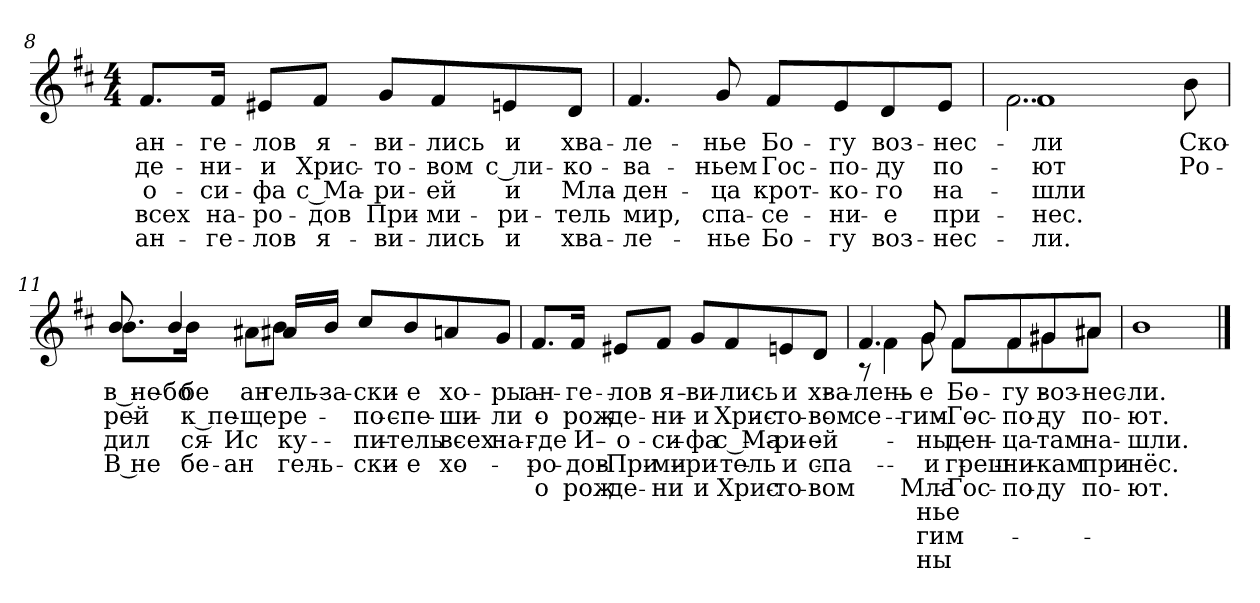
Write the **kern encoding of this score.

**kern	**text	**text	**text	**text	**text	**text	**text	**text
*part1	*part1	*part1	*part1	*part1	*part1	*part1	*part1	*part1
*staff1	*staff1	*staff1	*staff1	*staff1	*staff1	*staff1	*staff1	*staff1
!!LO:LB:g=z
*clefG2	*	*	*	*	*	*	*	*
*k[f#c#]	*	*	*	*	*	*	*	*
*D:	*	*	*	*	*	*	*	*
*M4/4	*	*	*	*	*	*	*	*
=8	=8	=8	=8	=8	=8	=8	=8	=8
!	!LO:LY:b:color=#000000	!LO:LY:b:color=#000000	!LO:LY:b:color=#000000	!LO:LY:b:color=#000000	!LO:LY:b:color=#000000	!	!	!
8.f#i/L	ан-	-де-	-о-	всех	ан-	.	.	.
!	!LO:LY:b:color=#000000	!LO:LY:b:color=#000000	!LO:LY:b:color=#000000	!LO:LY:b:color=#000000	!LO:LY:b:color=#000000	!	!	!
16f#i/Jk	-ге-	-ни-	-си-	на-	-ге-	.	.	.
!	!LO:LY:b:color=#000000	!LO:LY:b:color=#000000	!LO:LY:b:color=#000000	!LO:LY:b:color=#000000	!LO:LY:b:color=#000000	!	!	!
8e#Xi/L	-лов	-и	-фа	-ро-	-лов	.	.	.
!	!LO:LY:b:color=#000000	!LO:LY:b:color=#000000	!LO:LY:b:color=#000000	!LO:LY:b:color=#000000	!LO:LY:b:color=#000000	!	!	!
8f#i/J	я-	Хрис-	с Ма-	-дов	я-	.	.	.
!	!LO:LY:b:color=#000000	!LO:LY:b:color=#000000	!LO:LY:b:color=#000000	!LO:LY:b:color=#000000	!LO:LY:b:color=#000000	!	!	!
8gi/L	-ви-	-то-	-ри-	При-	-ви-	.	.	.
!	!LO:LY:b:color=#000000	!LO:LY:b:color=#000000	!LO:LY:b:color=#000000	!LO:LY:b:color=#000000	!LO:LY:b:color=#000000	!	!	!
8f#i/	-лись	-вом	-ей	-ми-	-лись	.	.	.
!	!LO:LY:b:color=#000000	!LO:LY:b:color=#000000	!LO:LY:b:color=#000000	!LO:LY:b:color=#000000	!LO:LY:b:color=#000000	!	!	!
8eni/	и	с ли-	и	-ри-	и	.	.	.
!	!LO:LY:b:color=#000000	!LO:LY:b:color=#000000	!LO:LY:b:color=#000000	!LO:LY:b:color=#000000	!LO:LY:b:color=#000000	!	!	!
8di/J	хва-	-ко-	Мла-	-тель	хва-	.	.	.
=9	=9	=9	=9	=9	=9	=9	=9	=9
!	!LO:LY:b:color=#000000	!LO:LY:b:color=#000000	!LO:LY:b:color=#000000	!LO:LY:b:color=#000000	!LO:LY:b:color=#000000	!	!	!
4.f#i/	-ле-	-ва-	-ден-	мир,	-ле-	.	.	.
!	!LO:LY:b:color=#000000	!LO:LY:b:color=#000000	!LO:LY:b:color=#000000	!LO:LY:b:color=#000000	!LO:LY:b:color=#000000	!	!	!
8gi/	-нье	-ньем	-ца	спа-	-нье	.	.	.
!	!LO:LY:b:color=#000000	!LO:LY:b:color=#000000	!LO:LY:b:color=#000000	!LO:LY:b:color=#000000	!LO:LY:b:color=#000000	!	!	!
8f#i/L	Бо-	Гос-	крот-	-се-	Бо-	.	.	.
!	!LO:LY:b:color=#000000	!LO:LY:b:color=#000000	!LO:LY:b:color=#000000	!LO:LY:b:color=#000000	!LO:LY:b:color=#000000	!	!	!
8ei/	-гу	-по-	-ко-	-ни-	-гу	.	.	.
!	!LO:LY:b:color=#000000	!LO:LY:b:color=#000000	!LO:LY:b:color=#000000	!LO:LY:b:color=#000000	!LO:LY:b:color=#000000	!	!	!
8di/	воз-	-ду	-го	-е	воз-	.	.	.
!	!LO:LY:b:color=#000000	!LO:LY:b:color=#000000	!LO:LY:b:color=#000000	!LO:LY:b:color=#000000	!LO:LY:b:color=#000000	!	!	!
8ei/J	-нес-	по-	на-	при-	-нес-	.	.	.
!!LO:LB:g=z
=10	=10	=10	=10	=10	=10	=10	=10	=10
!	!LO:LY:b:color=#000000	!LO:LY:b:color=#000000	!LO:LY:b:color=#000000	!LO:LY:b:color=#000000	!LO:LY:b:color=#000000	!	!	!
*^	*	*	*	*	*	*	*	*
1f#i	2..f#i\	-ли	-ют	-шли	-нес.	-ли.	.	.	.
!	!	!LO:LY:b:color=#000000	!LO:LY:b:color=#000000	!	!	!	!	!	!
.	8bi\	Ско-	Ро-	.	.	.	.	.	.
=11	=11	=11	=11	=11	=11	=11	=11	=11	=11
!	!	!LO:LY:b:color=#000000	!	!	!	!	!	!	!
!	!	!LO:LY:b:color=#000000	!LO:LY:b:color=#000000	!LO:LY:b:color=#000000	!LO:LY:b:color=#000000	!	!	!	!
8bi/	8.bi\L	в не-	-рей	-дил-	В не-	.	.	.	.
!	!	!LO:LY:b:color=#000000	!	!	!	!	!	!	!
4bi/	.	-бо	.	.	.	.	.	.	.
!	!	!LO:LY:b:color=#000000	!LO:LY:b:color=#000000	!LO:LY:b:color=#000000	!LO:LY:b:color=#000000	!	!	!	!
.	16bi\Jk	-бе	к пе-	-ся	-бе	.	.	.	.
!	!	!LO:LY:b:color=#000000	!LO:LY:b:color=#000000	!LO:LY:b:color=#000000	!LO:LY:b:color=#000000	!	!	!	!
.	8a#Xi\L	ан-	-ще-	Ис-	ан-	.	.	.	.
!	!	!LO:LY:b:color=#000000	!	!	!	!	!	!	!
!	!	!LO:LY:b:color=#000000	!LO:LY:b:color=#000000	!LO:LY:b:color=#000000	!LO:LY:b:color=#000000	!	!	!	!
16a#Xi/LL	8bi\J	-гель-	-ре	-ку-	-гель-	.	.	.	.
!	!	!LO:LY:b:color=#000000	!	!	!	!	!	!	!
16bi/JJ	.	-за-	.	.	.	.	.	.	.
!	!	!LO:LY:b:color=#000000	!	!	!	!	!	!	!
!	!	!LO:LY:b:color=#000000	!LO:LY:b:color=#000000	!LO:LY:b:color=#000000	!LO:LY:b:color=#000000	!	!	!	!
8cc#i/L	8cc#i\Lyy	-ски-	по-	-пи-	-ски-	.	.	.	.
!	!	!LO:LY:b:color=#000000	!	!	!	!	!	!	!
!	!	!LO:LY:b:color=#000000	!LO:LY:b:color=#000000	!LO:LY:b:color=#000000	!LO:LY:b:color=#000000	!	!	!	!
8bi/	8bi\yy	-е	-спе-	-тель	-е	.	.	.	.
!	!	!LO:LY:b:color=#000000	!	!	!	!	!	!	!
!	!	!LO:LY:b:color=#000000	!LO:LY:b:color=#000000	!LO:LY:b:color=#000000	!LO:LY:b:color=#000000	!	!	!	!
8ani/	8ai\yy	хо-	-ши-	всех	хо-	.	.	.	.
!	!	!LO:LY:b:color=#000000	!LO:LY:b:color=#000000	!	!	!	!	!	!
!	!	!LO:LY:b:color=#000000	!LO:LY:b:color=#000000	!LO:LY:b:color=#000000	!	!	!	!	!
8gi/J	8gi\Jyy	-ры	-ли	на-	.	.	.	.	.
*v	*v	*	*	*	*	*	*	*	*
!!LO:LB:g=z
=12	=12	=12	=12	=12	=12	=12	=12	=12
*^	*	*	*	*	*	*	*	*
!	!	!LO:LY:b:color=#000000	!LO:LY:b:color=#000000	!LO:LY:b:color=#000000	!LO:LY:b:color=#000000	!LO:LY:b:color=#000000	!	!	!
*v	*v	*	*	*	*	*	*	*	*
8.f#i/L	ан-	о	где	-ро-	о	.	.	.
!	!LO:LY:b:color=#000000	!LO:LY:b:color=#000000	!LO:LY:b:color=#000000	!LO:LY:b:color=#000000	!LO:LY:b:color=#000000	!	!	!
16f#i/Jk	-ге-	рож-	И-	-дов	рож-	.	.	.
!	!LO:LY:b:color=#000000	!LO:LY:b:color=#000000	!LO:LY:b:color=#000000	!LO:LY:b:color=#000000	!LO:LY:b:color=#000000	!	!	!
8e#Xi/L	-лов	-де-	-о-	При-	-де-	.	.	.
!	!LO:LY:b:color=#000000	!LO:LY:b:color=#000000	!LO:LY:b:color=#000000	!LO:LY:b:color=#000000	!LO:LY:b:color=#000000	!	!	!
8f#i/J	я-	-ни-	-си-	-ми-	-ни	.	.	.
!	!LO:LY:b:color=#000000	!LO:LY:b:color=#000000	!LO:LY:b:color=#000000	!LO:LY:b:color=#000000	!LO:LY:b:color=#000000	!	!	!
8gi/L	-ви-	-и	-фа	-ри-	и	.	.	.
!	!LO:LY:b:color=#000000	!LO:LY:b:color=#000000	!LO:LY:b:color=#000000	!LO:LY:b:color=#000000	!LO:LY:b:color=#000000	!	!	!
8f#i/	-лись	Хрис-	с Ма-	-тель	Хрис-	.	.	.
!	!LO:LY:b:color=#000000	!LO:LY:b:color=#000000	!LO:LY:b:color=#000000	!LO:LY:b:color=#000000	!LO:LY:b:color=#000000	!	!	!
8eni/	и	-то-	-ри-	и	-то-	.	.	.
!	!LO:LY:b:color=#000000	!LO:LY:b:color=#000000	!LO:LY:b:color=#000000	!LO:LY:b:color=#000000	!LO:LY:b:color=#000000	!	!	!
8di/J	хва-	-вом	-ей	спа-	-вом	.	.	.
=13	=13	=13	=13	=13	=13	=13	=13	=13
!	!LO:LY:b:color=#000000	!LO:LY:b:color=#000000	!	!	!	!	!	!
*^	*	*	*	*	*	*	*	*
4.f#i/	8r	-лень-	-се-	.	.	.	.	.	.
.	4f#i\	.	.	.	.	.	.	.	.
!	!	!LO:LY:b:color=#000000	!LO:LY:b:color=#000000	!LO:LY:b:color=#000000	!LO:LY:b:color=#000000	!LO:LY:b:color=#000000	!LO:LY:b:color=#000000	!LO:LY:b:color=#000000	!LO:LY:b:color=#000000
8gi/	8gi\	-е	гим-	-ны	и	Мла-	-нье	гим-	-ны
!	!	!LO:LY:b:color=#000000	!LO:LY:b:color=#000000	!LO:LY:b:color=#000000	!LO:LY:b:color=#000000	!LO:LY:b:color=#000000	!	!	!
8f#i/L	8f#i\L	Бо-	Гос-	-ден-	греш-	Гос-	.	.	.
!	!	!LO:LY:b:color=#000000	!LO:LY:b:color=#000000	!LO:LY:b:color=#000000	!LO:LY:b:color=#000000	!LO:LY:b:color=#000000	!	!	!
8f#i/	8f#i\	-гу	-по-	-ца	-ни-	-по-	.	.	.
!	!	!LO:LY:b:color=#000000	!LO:LY:b:color=#000000	!LO:LY:b:color=#000000	!LO:LY:b:color=#000000	!LO:LY:b:color=#000000	!	!	!
8g#Xi/	8g#i\	воз-	-ду	там	-кам	-ду	.	.	.
!	!	!LO:LY:b:color=#000000	!LO:LY:b:color=#000000	!LO:LY:b:color=#000000	!LO:LY:b:color=#000000	!LO:LY:b:color=#000000	!	!	!
8a#Xi/J	8a#i\J	-нес-	по-	на-	при-	по-	.	.	.
*v	*v	*	*	*	*	*	*	*	*
=14	=14	=14	=14	=14	=14	=14	=14	=14
*^	*	*	*	*	*	*	*	*
!	!	!LO:LY:b:color=#000000	!LO:LY:b:color=#000000	!LO:LY:b:color=#000000	!LO:LY:b:color=#000000	!LO:LY:b:color=#000000	!	!	!
*v	*v	*	*	*	*	*	*	*	*
1bi	-ли.	-ют.	-шли.	-нёс.	-ют.	.	.	.
==	==	==	==	==	==	==	==	==
*-	*-	*-	*-	*-	*-	*-	*-	*-
